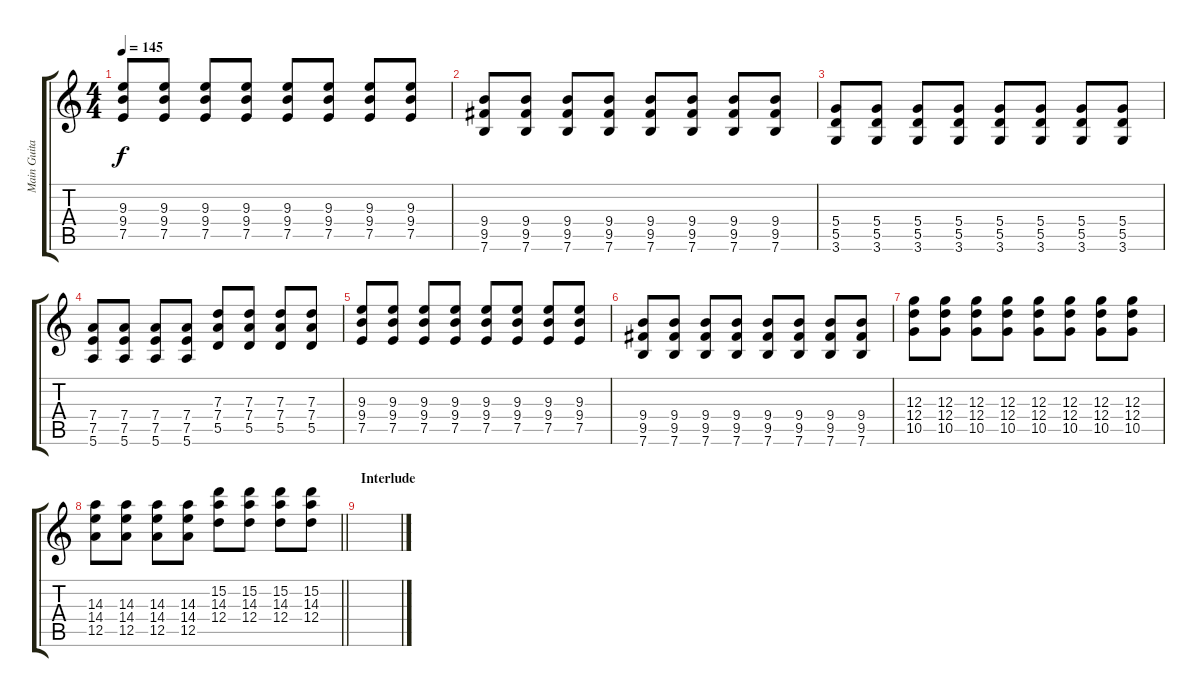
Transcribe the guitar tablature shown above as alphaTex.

\track ("Main Guitar" "Main Guita") {instrument overdrivenguitar}
\staff {score tabs}
\tuning (E4 B3 G3 D3 A2 E2) {hide}
\ts (4 4)
\tempo 145
\clef g2
\ks c
(9.3 9.4 7.5).8{dy f} (9.3 9.4 7.5).8 (9.3 9.4 7.5).8 (9.3 9.4 7.5).8 (9.3 9.4 7.5).8 (9.3 9.4 7.5).8 (9.3 9.4 7.5).8 (9.3 9.4 7.5).8 |
(9.4 9.5 7.6).8 (9.4 9.5 7.6).8 (9.4 9.5 7.6).8 (9.4 9.5 7.6).8 (9.4 9.5 7.6).8 (9.4 9.5 7.6).8 (9.4 9.5 7.6).8 (9.4 9.5 7.6).8 |
(5.4 5.5 3.6).8 (5.4 5.5 3.6).8 (5.4 5.5 3.6).8 (5.4 5.5 3.6).8 (5.4 5.5 3.6).8 (5.4 5.5 3.6).8 (5.4 5.5 3.6).8 (5.4 5.5 3.6).8 |
(7.4 7.5 5.6).8 (7.4 7.5 5.6).8 (7.4 7.5 5.6).8 (7.4 7.5 5.6).8 (7.3 7.4 5.5).8 (7.3 7.4 5.5).8 (7.3 7.4 5.5).8 (7.3 7.4 5.5).8 |
(9.3 9.4 7.5).8 (9.3 9.4 7.5).8 (9.3 9.4 7.5).8 (9.3 9.4 7.5).8 (9.3 9.4 7.5).8 (9.3 9.4 7.5).8 (9.3 9.4 7.5).8 (9.3 9.4 7.5).8 |
(9.4 9.5 7.6).8 (9.4 9.5 7.6).8 (9.4 9.5 7.6).8 (9.4 9.5 7.6).8 (9.4 9.5 7.6).8 (9.4 9.5 7.6).8 (9.4 9.5 7.6).8 (9.4 9.5 7.6).8 |
(12.3 12.4 10.5).8 (12.3 12.4 10.5).8 (12.3 12.4 10.5).8 (12.3 12.4 10.5).8 (12.3 12.4 10.5).8 (12.3 12.4 10.5).8 (12.3 12.4 10.5).8 (12.3 12.4 10.5).8 |
\barLineRight lightlight
(14.3 14.4 12.5).8 (14.3 14.4 12.5).8 (14.3 14.4 12.5).8 (14.3 14.4 12.5).8 (15.2 14.3 12.4).8 (15.2 14.3 12.4).8 (15.2 14.3 12.4).8 (15.2 14.3 12.4).8 |
\section ("" "Interlude")
